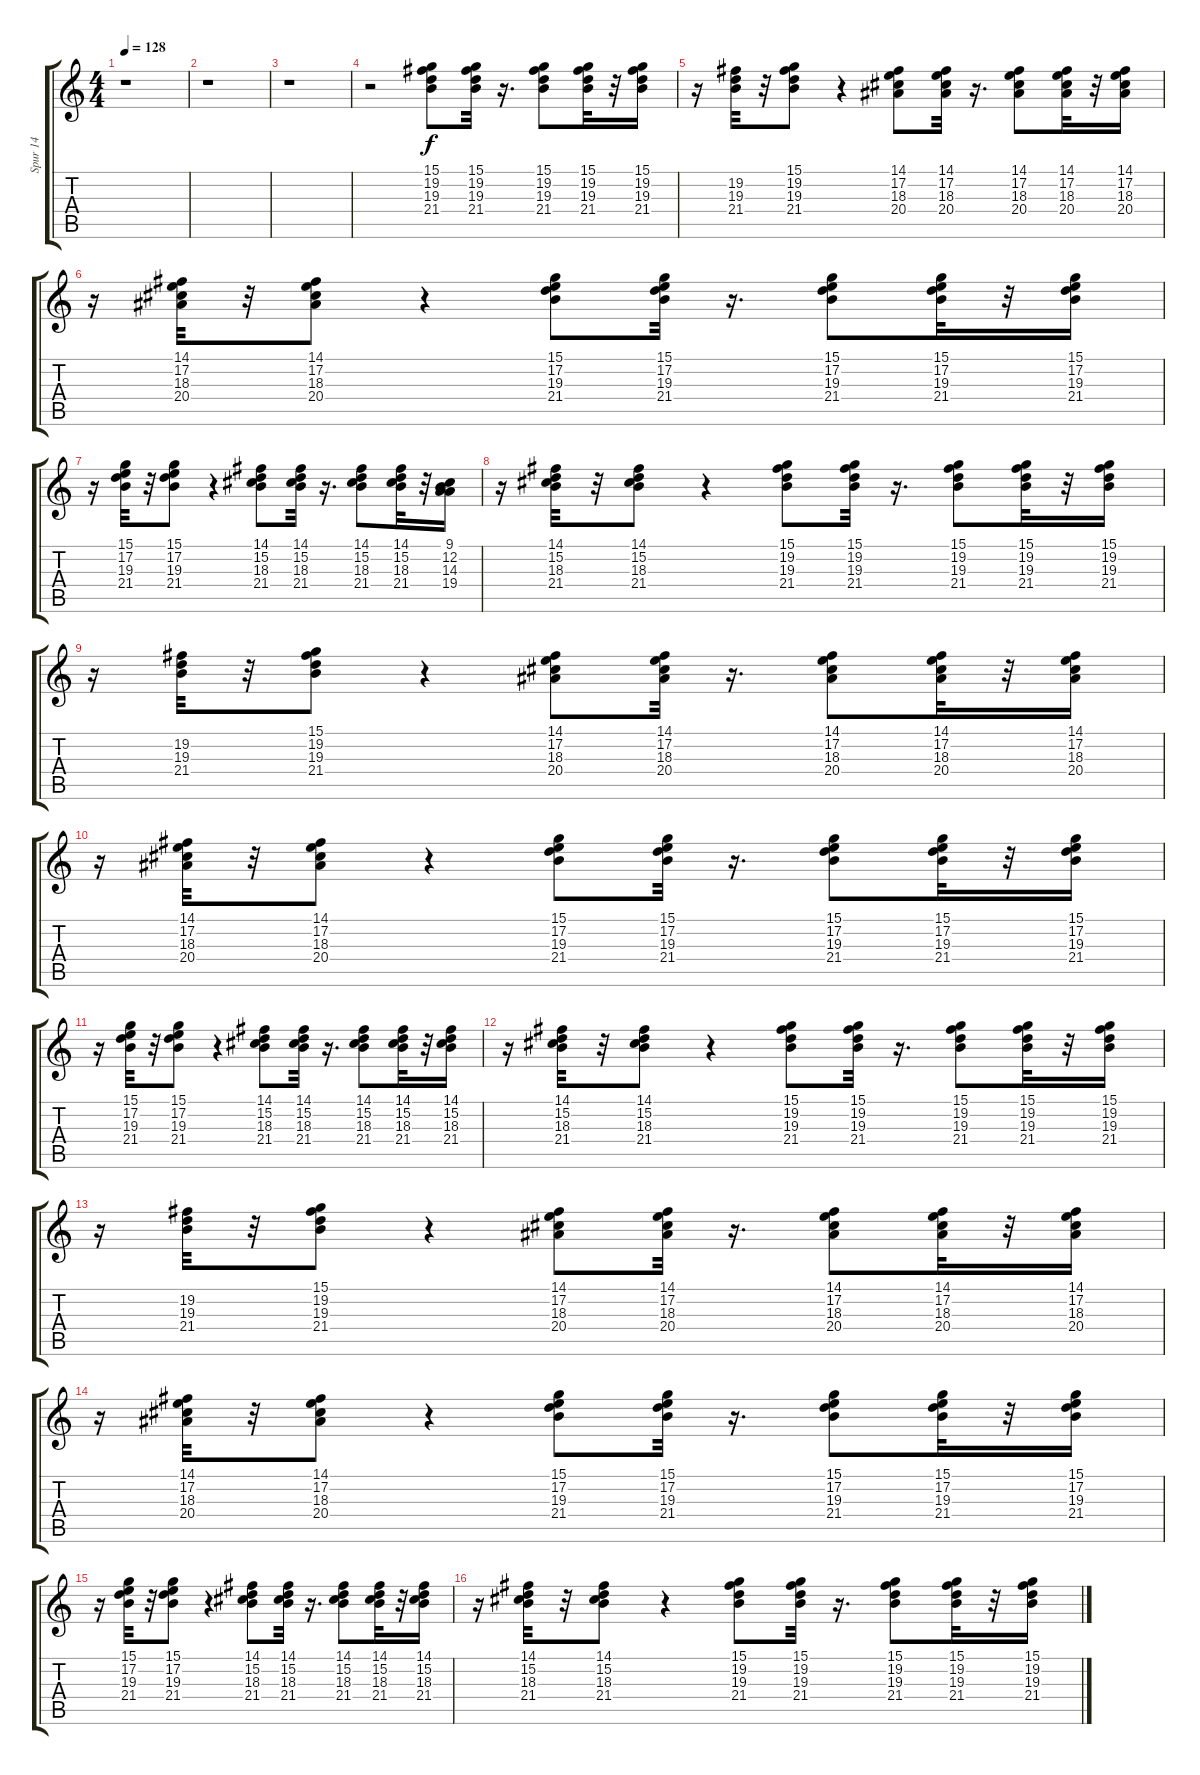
\track ("Spur 14" "Spur 14") {instrument percussiveorgan}
\staff {score tabs}
\tuning (E4 B3 G3 D3 A2 E2) {hide}
\ts (4 4)
\tempo 128
\clef g2
\ks c
r.1{dy f} |
r.1 |
r.1 |
r.2 (15.1 19.2 19.3 21.4).8 (15.1 19.2 19.3 21.4).32 r.16{d} (15.1 19.2 19.3 21.4).8 (15.1 19.2 19.3 21.4).32 r.32 (15.1 19.2 19.3 21.4).16 |
r.16 (19.2 19.3 21.4).32 r.32 (15.1 19.2 19.3 21.4).8 r.4 (14.1 17.2 18.3 20.4).8 (14.1 17.2 18.3 20.4).32 r.16{d} (14.1 17.2 18.3 20.4).8 (14.1 17.2 18.3 20.4).32 r.32 (14.1 17.2 18.3 20.4).16 |
r.16 (14.1 17.2 18.3 20.4).32 r.32 (14.1 17.2 18.3 20.4).8 r.4 (15.1 17.2 19.3 21.4).8 (15.1 17.2 19.3 21.4).32 r.16{d} (15.1 17.2 19.3 21.4).8 (15.1 17.2 19.3 21.4).32 r.32 (15.1 17.2 19.3 21.4).16 |
r.16 (15.1 17.2 19.3 21.4).32 r.32 (15.1 17.2 19.3 21.4).8 r.4 (14.1 15.2 18.3 21.4).8 (14.1 15.2 18.3 21.4).32 r.16{d} (14.1 15.2 18.3 21.4).8 (14.1 15.2 18.3 21.4).32 r.32 (9.1 12.2 14.3 19.4).16 |
r.16 (14.1 15.2 18.3 21.4).32 r.32 (14.1 15.2 18.3 21.4).8 r.4 (15.1 19.2 19.3 21.4).8 (15.1 19.2 19.3 21.4).32 r.16{d} (15.1 19.2 19.3 21.4).8 (15.1 19.2 19.3 21.4).32 r.32 (15.1 19.2 19.3 21.4).16 |
r.16 (19.2 19.3 21.4).32 r.32 (15.1 19.2 19.3 21.4).8 r.4 (14.1 17.2 18.3 20.4).8 (14.1 17.2 18.3 20.4).32 r.16{d} (14.1 17.2 18.3 20.4).8 (14.1 17.2 18.3 20.4).32 r.32 (14.1 17.2 18.3 20.4).16 |
r.16 (14.1 17.2 18.3 20.4).32 r.32 (14.1 17.2 18.3 20.4).8 r.4 (15.1 17.2 19.3 21.4).8 (15.1 17.2 19.3 21.4).32 r.16{d} (15.1 17.2 19.3 21.4).8 (15.1 17.2 19.3 21.4).32 r.32 (15.1 17.2 19.3 21.4).16 |
r.16 (15.1 17.2 19.3 21.4).32 r.32 (15.1 17.2 19.3 21.4).8 r.4 (14.1 15.2 18.3 21.4).8 (14.1 15.2 18.3 21.4).32 r.16{d} (14.1 15.2 18.3 21.4).8 (14.1 15.2 18.3 21.4).32 r.32 (14.1 15.2 18.3 21.4).16 |
r.16 (14.1 15.2 18.3 21.4).32 r.32 (14.1 15.2 18.3 21.4).8 r.4 (15.1 19.2 19.3 21.4).8 (15.1 19.2 19.3 21.4).32 r.16{d} (15.1 19.2 19.3 21.4).8 (15.1 19.2 19.3 21.4).32 r.32 (15.1 19.2 19.3 21.4).16 |
r.16 (19.2 19.3 21.4).32 r.32 (15.1 19.2 19.3 21.4).8 r.4 (14.1 17.2 18.3 20.4).8 (14.1 17.2 18.3 20.4).32 r.16{d} (14.1 17.2 18.3 20.4).8 (14.1 17.2 18.3 20.4).32 r.32 (14.1 17.2 18.3 20.4).16 |
r.16 (14.1 17.2 18.3 20.4).32 r.32 (14.1 17.2 18.3 20.4).8 r.4 (15.1 17.2 19.3 21.4).8 (15.1 17.2 19.3 21.4).32 r.16{d} (15.1 17.2 19.3 21.4).8 (15.1 17.2 19.3 21.4).32 r.32 (15.1 17.2 19.3 21.4).16 |
r.16 (15.1 17.2 19.3 21.4).32 r.32 (15.1 17.2 19.3 21.4).8 r.4 (14.1 15.2 18.3 21.4).8 (14.1 15.2 18.3 21.4).32 r.16{d} (14.1 15.2 18.3 21.4).8 (14.1 15.2 18.3 21.4).32 r.32 (14.1 15.2 18.3 21.4).16 |
r.16 (14.1 15.2 18.3 21.4).32 r.32 (14.1 15.2 18.3 21.4).8 r.4 (15.1 19.2 19.3 21.4).8 (15.1 19.2 19.3 21.4).32 r.16{d} (15.1 19.2 19.3 21.4).8 (15.1 19.2 19.3 21.4).32 r.32 (15.1 19.2 19.3 21.4).16
